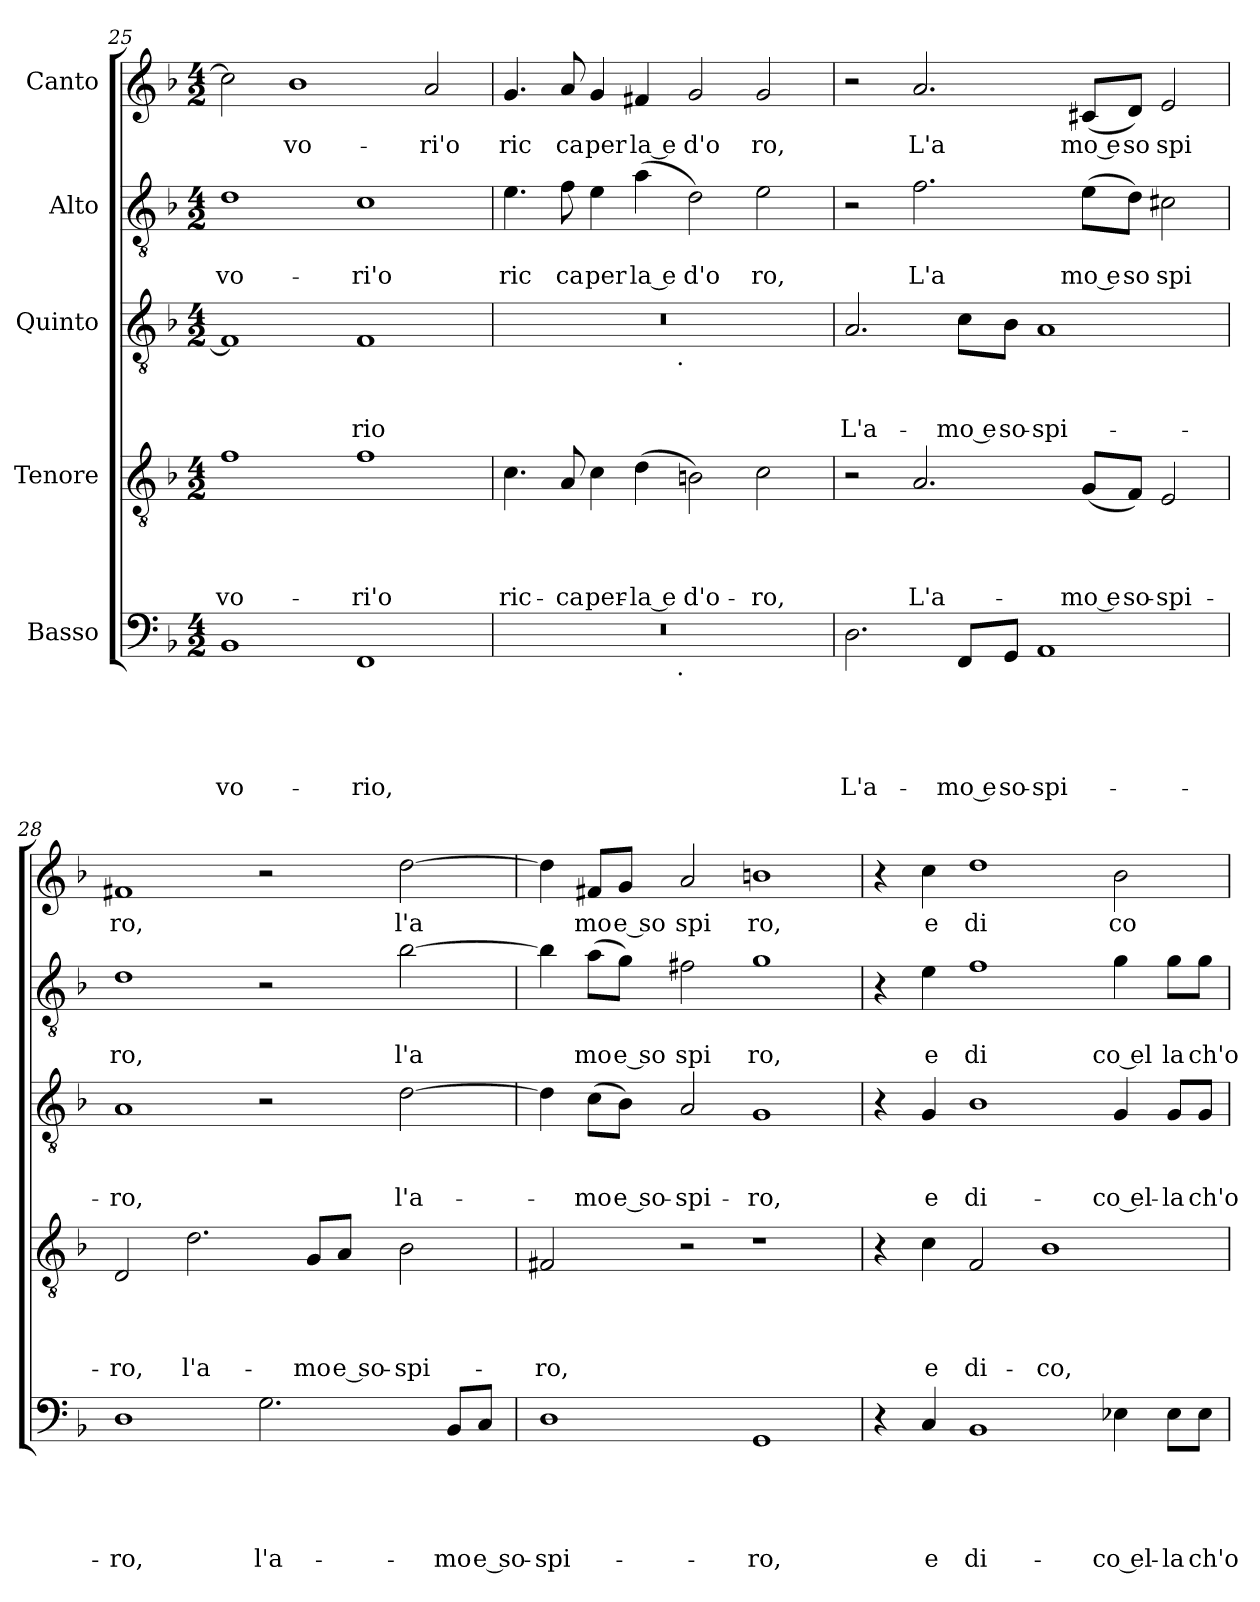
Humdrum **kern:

**kern	**text	**text	**text	**text	**text	**kern	**text	**text	**text	**text	**kern	**text	**text	**text	**kern	**text	**text	**kern	**text
*part5	*part5	*part5	*part5	*part5	*part5	*part4	*part4	*part4	*part4	*part4	*part3	*part3	*part3	*part3	*part2	*part2	*part2	*part1	*part1
*staff5	*staff5	*staff5	*staff5	*staff5	*staff5	*staff4	*staff4	*staff4	*staff4	*staff4	*staff3	*staff3	*staff3	*staff3	*staff2	*staff2	*staff2	*staff1	*staff1
*I"Basso	*	*	*	*	*	*I"Tenore	*	*	*	*	*I"Quinto	*	*	*	*I"Alto	*	*	*I"Canto	*
*clefF4	*	*	*	*	*	*clefGv2	*	*	*	*	*clefGv2	*	*	*	*clefGv2	*	*	*clefG2	*
*k[b-]	*	*	*	*	*	*k[b-]	*	*	*	*	*k[b-]	*	*	*	*k[b-]	*	*	*k[b-]	*
*F:	*	*	*	*	*	*F:	*	*	*	*	*F:	*	*	*	*F:	*	*	*F:	*
*M4/2	*	*	*	*	*	*M4/2	*	*	*	*	*M4/2	*	*	*	*M4/2	*	*	*M4/2	*
=25	=25	=25	=25	=25	=25	=25	=25	=25	=25	=25	=25	=25	=25	=25	=25	=25	=25	=25	=25
!	!	!	!	!	!LO:LY:b	!	!	!	!	!LO:LY:b	!	!	!	!	!	!	!LO:LY:b	!	!
1BB-	.	.	.	.	-vo-	1f	.	.	.	-vo-	1F]	.	.	.	1d	.	-vo-	2cc\]	.
!	!	!	!	!	!	!	!	!	!	!	!	!	!	!	!	!	!	!	!LO:LY:b
.	.	.	.	.	.	.	.	.	.	.	.	.	.	.	.	.	.	1b-	-vo-
!	!	!	!	!	!LO:LY:b	!	!	!	!	!LO:LY:b	!	!	!	!LO:LY:b	!	!	!LO:LY:b	!	!
1FF	.	.	.	.	-rio,	1f	.	.	.	-ri'o	1F	.	.	rio	1c	.	-ri'o	.	.
!	!	!	!	!	!	!	!	!	!	!	!	!	!	!	!	!	!	!	!LO:LY:b
.	.	.	.	.	.	.	.	.	.	.	.	.	.	.	.	.	.	2a/	-ri'o
!!LO:PB:g=z
=26	=26	=26	=26	=26	=26	=26	=26	=26	=26	=26	=26	=26	=26	=26	=26	=26	=26	=26	=26
!	!	!	!	!	!	!	!	!	!	!LO:LY:b	!	!	!	!	!	!	!LO:LY:b	!	!LO:LY:b
*^	*	*	*	*	*	*	*	*	*	*	*^	*	*	*	*	*	*	*	*
0r	2ryy	.	.	.	.	.	4.c\	.	.	.	ric-	0r	2ryy	.	.	.	4.e\	.	ric	4.g/	ric
!	!	!	!	!	!	!	!	!	!	!	!LO:LY:b	!	!	!	!	!	!	!	!LO:LY:b	!	!LO:LY:b
.	.	.	.	.	.	.	8A/	.	.	.	-ca	.	.	.	.	.	8f\	.	ca	8a/	ca
!	!	!	!	!	!	!	!	!	!	!	!LO:LY:b	!	!	!	!	!	!	!	!LO:LY:b	!	!LO:LY:b
.	4...ryy	.	.	.	.	.	4c\	.	.	.	per-	.	4...ryy	.	.	.	4e\	.	per	4g/	per
!	!	!	!	!	!	!	!	!	!	!	!LO:LY:b:rj	!	!	!	!	!	!	!	!LO:LY:b:rj	!	!LO:LY:b:rj
.	.	.	.	.	.	.	(<4d\	.	.	.	-la e	.	.	.	.	.	(>4a\	.	la e	4f#X/	la e
!	!	!	!	!	!	!	!	!	!	!	!	!	!LO:TX:b:t=.	!	!	!	!	!	!	!	!
!	!LO:TX:b:t=.	!	!	!	!	!	!	!	!	!	!	!	!	!	!	!	!	!	!	!	!
.	1ryy	.	.	.	.	.	.	.	.	.	.	.	1ryy	.	.	.	.	.	.	.	.
!	!	!	!	!	!	!	!	!	!	!	!LO:LY:b	!	!	!	!	!	!	!	!LO:LY:b	!	!LO:LY:b
.	.	.	.	.	.	.	2Bn\)	.	.	.	d'o-	.	.	.	.	.	2d\)	.	d'o	2g/	d'o
!	!	!	!	!	!	!	!	!	!	!	!LO:LY:b	!	!	!	!	!	!	!	!LO:LY:b	!	!LO:LY:b
.	.	.	.	.	.	.	2c\	.	.	.	-ro,	.	.	.	.	.	2e\	.	ro,	2g/	ro,
.	32ryy	.	.	.	.	.	.	.	.	.	.	.	32ryy	.	.	.	.	.	.	.	.
=27	=27	=27	=27	=27	=27	=27	=27	=27	=27	=27	=27	=27	=27	=27	=27	=27	=27	=27	=27	=27	=27
!	!	!	!	!	!	!LO:LY:b	!	!	!	!	!	!	!	!	!	!LO:LY:b	!	!	!	!	!
*v	*v	*	*	*	*	*	*	*	*	*	*	*v	*v	*	*	*	*	*	*	*	*
2.D\	.	.	.	.	L'a-	2r	.	.	.	.	2.A/	.	.	L'a-	2r	.	.	2r	.
!	!	!	!	!	!	!	!	!	!	!LO:LY:b	!	!	!	!	!	!	!LO:LY:b	!	!LO:LY:b
.	.	.	.	.	.	2.A/	.	.	.	L'a-	.	.	.	.	2.f\	.	L'a	2.a/	L'a
!	!	!	!	!	!LO:LY:b:rj	!	!	!	!	!	!	!	!	!LO:LY:b:rj	!	!	!	!	!
8FF/L	.	.	.	.	-mo e	.	.	.	.	.	8c\L	.	.	-mo e	.	.	.	.	.
!	!	!	!	!	!LO:LY:b	!	!	!	!	!	!	!	!	!LO:LY:b	!	!	!	!	!
8GG/J	.	.	.	.	so-	.	.	.	.	.	8B-\J	.	.	so-	.	.	.	.	.
!	!	!	!	!	!LO:LY:b	!	!	!	!	!	!	!	!	!LO:LY:b	!	!	!	!	!
1AA	.	.	.	.	-spi-	.	.	.	.	.	1A	.	.	-spi-	.	.	.	.	.
!	!	!	!	!	!	!	!	!	!	!LO:LY:b:rj	!	!	!	!	!	!	!LO:LY:b:rj	!	!LO:LY:b:rj
.	.	.	.	.	.	(<8G/L	.	.	.	-mo e	.	.	.	.	(<8e\L	.	mo e	(<8c#X/L	mo e
!	!	!	!	!	!	!	!	!	!	!LO:LY:b	!	!	!	!	!	!	!LO:LY:b	!	!LO:LY:b
.	.	.	.	.	.	8F/J)	.	.	.	so-	.	.	.	.	8d\J)	.	so	8d/J)	so
!	!	!	!	!	!	!	!	!	!	!LO:LY:b	!	!	!	!	!	!	!LO:LY:b	!	!LO:LY:b
.	.	.	.	.	.	2E/	.	.	.	-spi-	.	.	.	.	2c#X\	.	spi	2e/	spi
=28	=28	=28	=28	=28	=28	=28	=28	=28	=28	=28	=28	=28	=28	=28	=28	=28	=28	=28	=28
!	!	!	!	!	!LO:LY:b	!	!	!	!	!LO:LY:b	!	!	!	!LO:LY:b	!	!	!LO:LY:b	!	!LO:LY:b
1D	.	.	.	.	-ro,	2D/	.	.	.	-ro,	1A	.	.	-ro,	1d	.	ro,	1f#X	ro,
!	!	!	!	!	!	!	!	!	!	!LO:LY:b	!	!	!	!	!	!	!	!	!
.	.	.	.	.	.	2.d\	.	.	.	l'a-	.	.	.	.	.	.	.	.	.
!	!	!	!	!	!LO:LY:b	!	!	!	!	!	!	!	!	!	!	!	!	!	!
2.G\	.	.	.	.	l'a-	.	.	.	.	.	2r	.	.	.	2r	.	.	2r	.
!	!	!	!	!	!	!	!	!	!	!LO:LY:b:rj	!	!	!	!	!	!	!	!	!
.	.	.	.	.	.	8G/L	.	.	.	-mo	.	.	.	.	.	.	.	.	.
!	!	!	!	!	!	!	!	!	!	!LO:LY:b:rj	!	!	!	!	!	!	!	!	!
.	.	.	.	.	.	8A/J	.	.	.	e so-	.	.	.	.	.	.	.	.	.
!	!	!	!	!	!	!	!	!	!	!LO:LY:b	!	!	!	!LO:LY:b	!	!	!LO:LY:b	!	!LO:LY:b
.	.	.	.	.	.	2B-\	.	.	.	-spi-	[>2d\	.	.	l'a-	[>2b-\	.	l'a	[>2dd\	l'a
!	!	!	!	!	!LO:LY:b:rj	!	!	!	!	!	!	!	!	!	!	!	!	!	!
8BB-/L	.	.	.	.	-mo	.	.	.	.	.	.	.	.	.	.	.	.	.	.
!	!	!	!	!	!LO:LY:b:rj	!	!	!	!	!	!	!	!	!	!	!	!	!	!
8C/J	.	.	.	.	e so-	.	.	.	.	.	.	.	.	.	.	.	.	.	.
=29	=29	=29	=29	=29	=29	=29	=29	=29	=29	=29	=29	=29	=29	=29	=29	=29	=29	=29	=29
!	!	!	!	!	!LO:LY:b	!	!	!	!	!LO:LY:b	!	!	!	!	!	!	!	!	!
1D	.	.	.	.	-spi-	2F#X/	.	.	.	-ro,	4d\]	.	.	.	4b-\]	.	.	4dd\]	.
!	!	!	!	!	!	!	!	!	!	!	!	!	!	!LO:LY:b:rj	!	!	!LO:LY:b:rj	!	!LO:LY:b:rj
.	.	.	.	.	.	.	.	.	.	.	(<8c\L	.	.	-mo	(>8a\L	.	mo	8f#X/L	mo
!	!	!	!	!	!	!	!	!	!	!	!	!	!	!LO:LY:b:rj	!	!	!LO:LY:b:rj	!	!LO:LY:b:rj
.	.	.	.	.	.	.	.	.	.	.	8B-\J)	.	.	e so-	8g\J)	.	e so	8g/J	e so
!	!	!	!	!	!	!	!	!	!	!	!	!	!	!LO:LY:b	!	!	!LO:LY:b	!	!LO:LY:b
.	.	.	.	.	.	2r	.	.	.	.	2A/	.	.	-spi-	2f#X\	.	spi	2a/	spi
!	!	!	!	!	!LO:LY:b	!	!	!	!	!	!	!	!	!LO:LY:b	!	!	!LO:LY:b	!	!LO:LY:b
1GG	.	.	.	.	-ro,	1r	.	.	.	.	1G	.	.	-ro,	1g	.	ro,	1bn	ro,
=30	=30	=30	=30	=30	=30	=30	=30	=30	=30	=30	=30	=30	=30	=30	=30	=30	=30	=30	=30
4r	.	.	.	.	.	4r	.	.	.	.	4r	.	.	.	4r	.	.	4r	.
!	!	!	!	!	!LO:LY:b	!	!	!	!	!LO:LY:b	!	!	!	!LO:LY:b	!	!	!LO:LY:b	!	!LO:LY:b
4C/	.	.	.	.	e	4c\	.	.	.	e	4G/	.	.	e	4e\	.	e	4cc\	e
!	!	!	!	!	!LO:LY:b	!	!	!	!	!LO:LY:b	!	!	!	!LO:LY:b	!	!	!LO:LY:b	!	!LO:LY:b
1BB-	.	.	.	.	di-	2F/	.	.	.	di-	1B-	.	.	di-	1f	.	di	1dd	di
!	!	!	!	!	!	!	!	!	!	!LO:LY:b	!	!	!	!	!	!	!	!	!
.	.	.	.	.	.	1B-	.	.	.	-co,	.	.	.	.	.	.	.	.	.
!	!	!	!	!	!LO:LY:b:rj	!	!	!	!	!	!	!	!	!LO:LY:b:rj	!	!	!LO:LY:b:rj	!	!LO:LY:b
4E-X\	.	.	.	.	-co el-	.	.	.	.	.	4G/	.	.	-co el-	4g\	.	co el	2b-\	co
!	!	!	!	!	!LO:LY:b	!	!	!	!	!	!	!	!	!LO:LY:b	!	!	!LO:LY:b	!	!
8E-\L	.	.	.	.	-la	.	.	.	.	.	8G/L	.	.	-la	8g\L	.	la	.	.
!	!	!	!	!	!LO:LY:b	!	!	!	!	!	!	!	!	!LO:LY:b	!	!	!LO:LY:b	!	!
8E-\J	.	.	.	.	ch'o-	.	.	.	.	.	8G/J	.	.	ch'o-	8g\J	.	ch'o	.	.
=	=	=	=	=	=	=	=	=	=	=	=	=	=	=	=	=	=	=	=
*-	*-	*-	*-	*-	*-	*-	*-	*-	*-	*-	*-	*-	*-	*-	*-	*-	*-	*-	*-
